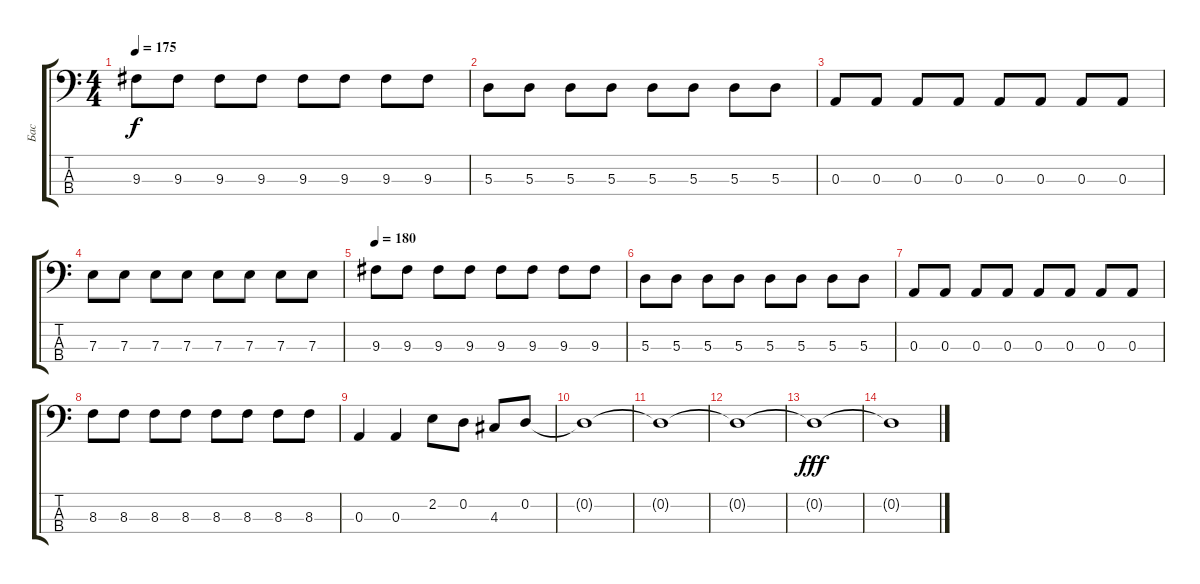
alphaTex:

\track ("Бас" "Бас") {instrument electricbassfinger}
\staff {score tabs}
\tuning (G2 D2 A1 D1) {hide}
\ts (4 4)
\tempo 175
\clef f4
\ks c
9.3.8{dy f} 9.3.8 9.3.8 9.3.8 9.3.8 9.3.8 9.3.8 9.3.8 |
5.3.8 5.3.8 5.3.8 5.3.8 5.3.8 5.3.8 5.3.8 5.3.8 |
0.3.8 0.3.8 0.3.8 0.3.8 0.3.8 0.3.8 0.3.8 0.3.8 |
7.3.8 7.3.8 7.3.8 7.3.8 7.3.8 7.3.8 7.3.8 7.3.8 |
\tempo 180
9.3.8 9.3.8 9.3.8 9.3.8 9.3.8 9.3.8 9.3.8 9.3.8 |
5.3.8 5.3.8 5.3.8 5.3.8 5.3.8 5.3.8 5.3.8 5.3.8 |
0.3.8 0.3.8 0.3.8 0.3.8 0.3.8 0.3.8 0.3.8 0.3.8 |
8.3.8 8.3.8 8.3.8 8.3.8 8.3.8 8.3.8 8.3.8 8.3.8 |
0.3.4 0.3.4 2.2.8 0.2.8 4.3.8 0.2.8 |
0.2{t}.1 |
0.2{t}.1 |
0.2{t}.1 |
0.2{t}.1{dy fff} |
0.2{t}.1
